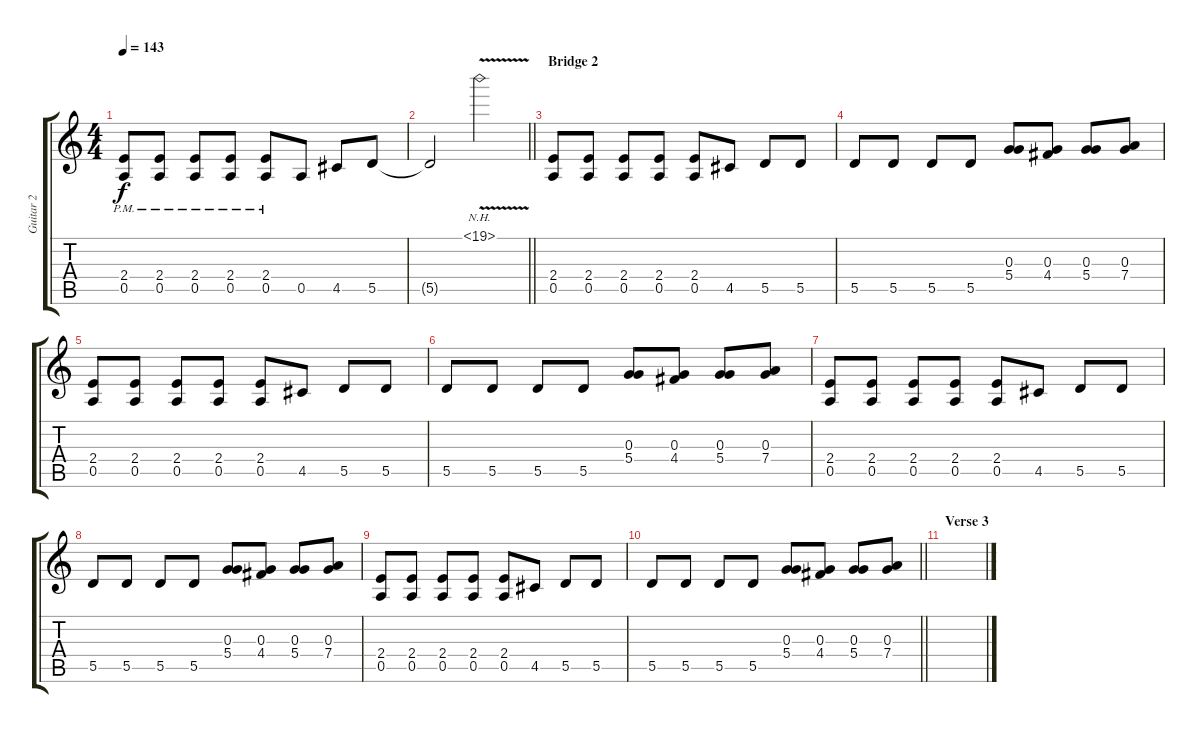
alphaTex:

\track ("Guitar 2" "Guitar 2") {instrument overdrivenguitar}
\staff {score tabs}
\tuning (E4 B3 G3 D3 A2 E2) {hide}
\ts (4 4)
\tempo 143
\clef g2
\ks c
(2.4{pm} 0.5{pm}).8{dy f} (2.4{pm} 0.5{pm}).8 (2.4{pm} 0.5{pm}).8 (2.4{pm} 0.5{pm}).8 (2.4{pm} 0.5{pm}).8 0.5.8 4.5.8 5.5.8 |
\barLineRight lightlight
5.5{t}.2 19.1{nh v}.2 |
\section ("" "Bridge 2")
(2.4 0.5).8 (2.4 0.5).8 (2.4 0.5).8 (2.4 0.5).8 (2.4 0.5).8 4.5.8 5.5.8 5.5.8 |
5.5.8 5.5.8 5.5.8 5.5.8 (0.3 5.4).8 (0.3 4.4).8 (0.3 5.4).8 (0.3 7.4).8 |
(2.4 0.5).8 (2.4 0.5).8 (2.4 0.5).8 (2.4 0.5).8 (2.4 0.5).8 4.5.8 5.5.8 5.5.8 |
5.5.8 5.5.8 5.5.8 5.5.8 (0.3 5.4).8 (0.3 4.4).8 (0.3 5.4).8 (0.3 7.4).8 |
(2.4 0.5).8 (2.4 0.5).8 (2.4 0.5).8 (2.4 0.5).8 (2.4 0.5).8 4.5.8 5.5.8 5.5.8 |
5.5.8 5.5.8 5.5.8 5.5.8 (0.3 5.4).8 (0.3 4.4).8 (0.3 5.4).8 (0.3 7.4).8 |
(2.4 0.5).8 (2.4 0.5).8 (2.4 0.5).8 (2.4 0.5).8 (2.4 0.5).8 4.5.8 5.5.8 5.5.8 |
\barLineRight lightlight
5.5.8 5.5.8 5.5.8 5.5.8 (0.3 5.4).8 (0.3 4.4).8 (0.3 5.4).8 (0.3 7.4).8 |
\section ("" "Verse 3")
